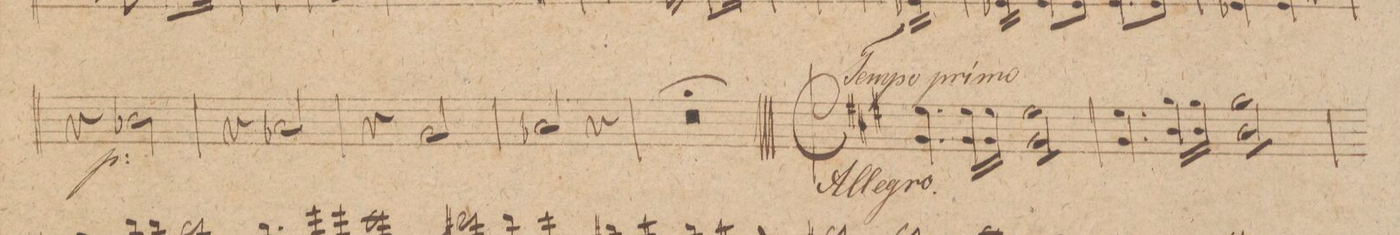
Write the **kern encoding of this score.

**kern	**dynam
*I"Violino 1mo	*
*clefG2	*
*k[]	*
*met(c|)	*
*M3/4	*
4r	.
2b-X\	p
=100	=100
4r	.
2a-X/	.
=101	=101
4r	.
2g/	.
=102	=102
2a-X/	.
4r	.
=103	=103
1.r;	.
=104	=104
=105||	=105||
*k[f#c#g#]	*
*M2/2	*
*met(c|)	*
*mmet(c|)	*
4.ee 4.g#\	.
16eeLL 16g#\	.
16eeJJ 16g#\	.
*tremolo	*
8ee 8g#\L	.
8ee 8g#\	.
8ee 8g#\	.
8ee 8g#\J	.
*Xtremolo	*
=106	=106
4.ee 4.g#\	.
16gg#LL 16b\	.
16gg#JJ 16b\	.
*tremolo	*
8gg# 8b\L	.
8gg# 8b\	.
8gg# 8b\	.
8gg# 8b\J	.
*Xtremolo	*
=107	=107
*-	*-
